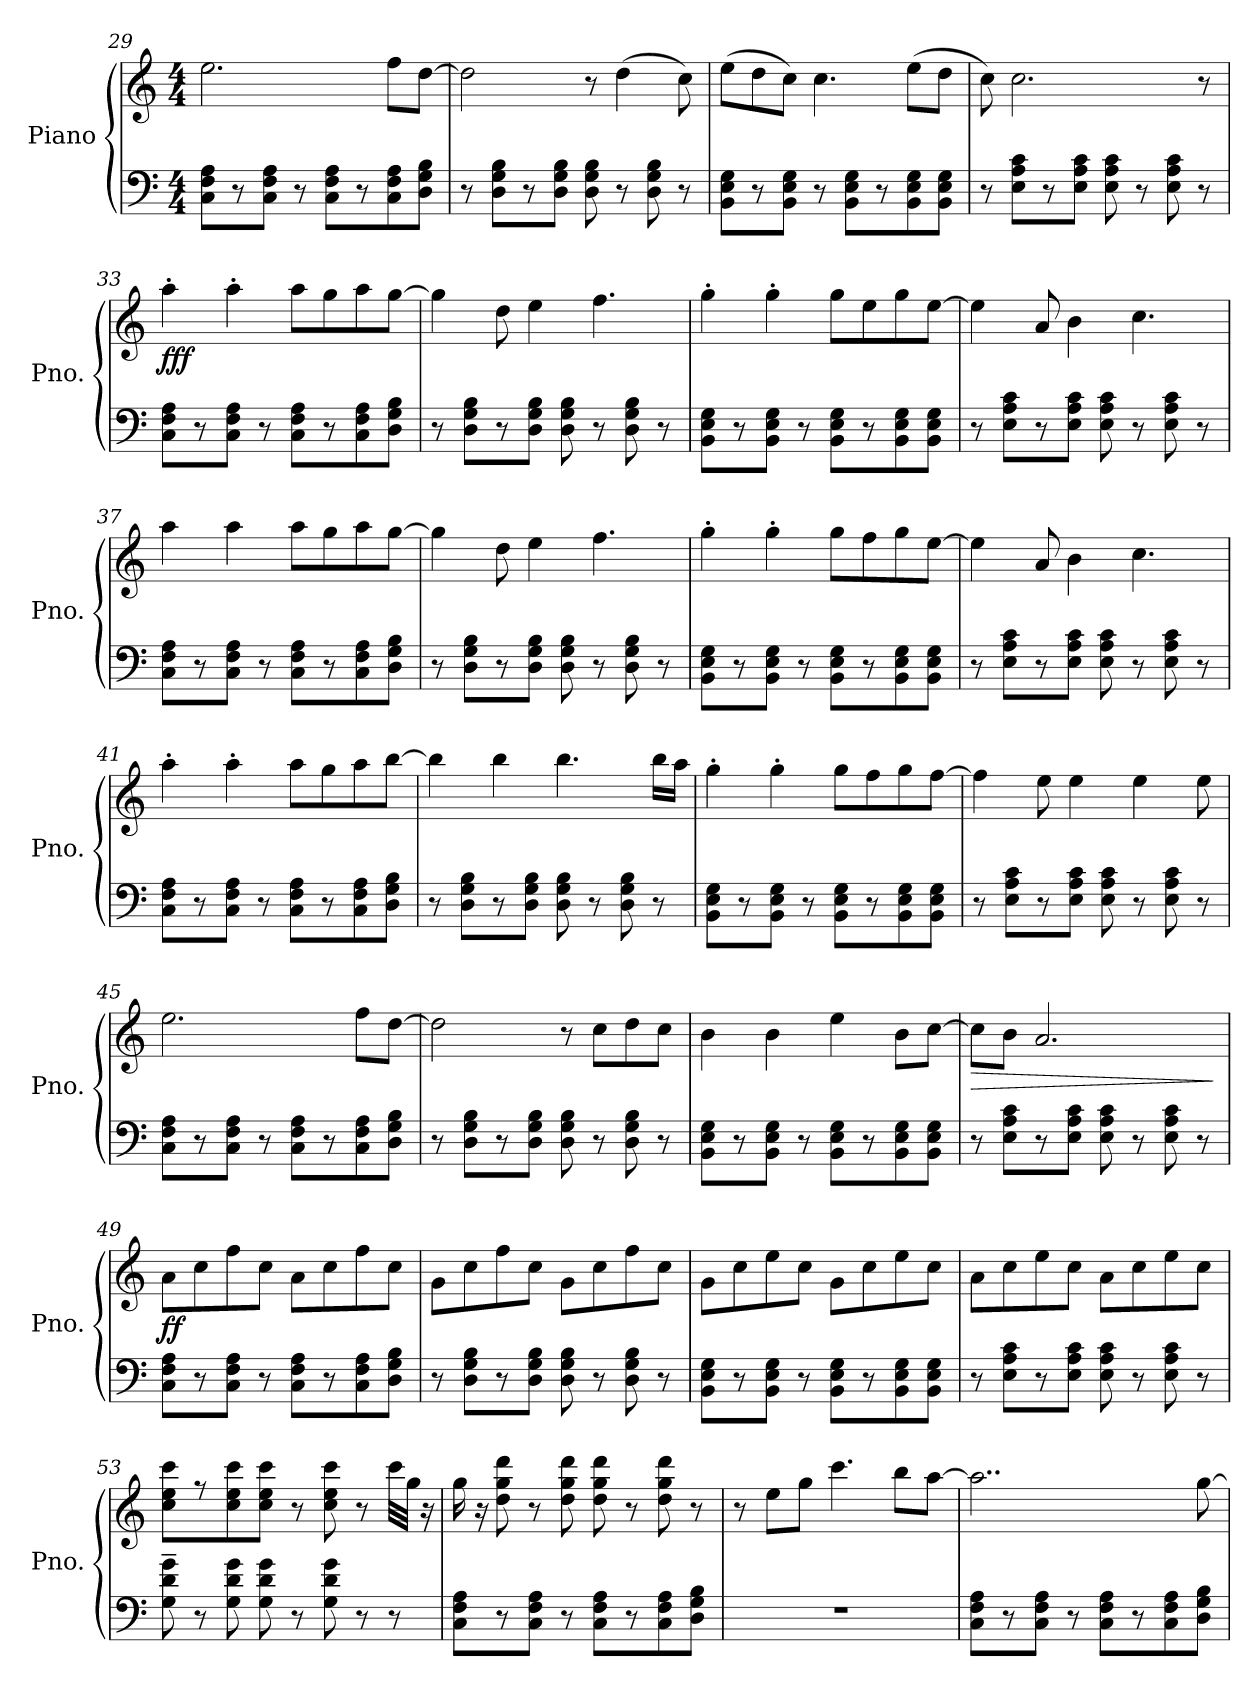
**kern	**kern	**dynam
*part1	*part1	*part1
*staff2	*staff1	*staff1/2
*I"Piano	*	*
*I'Pno.	*	*
*clefF4	*clefG2	*
*k[]	*k[]	*
*M4/4	*M4/4	*
=29	=29	=29
8C\ 8F\ 8A\L	2.ee\	.
8r	.	.
8C\ 8F\ 8A\J	.	.
8r	.	.
8C\ 8F\ 8A\L	.	.
8r	.	.
8C\ 8F\ 8A\	8ff\L	.
8D\ 8G\ 8B\J	[8dd\J	.
!!LO:LB:g=z
=30	=30	=30
8r	2dd\]	.
8D\ 8G\ 8B\L	.	.
8r	.	.
8D\ 8G\ 8B\J	.	.
8D\ 8G\ 8B\	8r	.
8r	(4dd\	.
8D\ 8G\ 8B\	.	.
8r	8cc\)	.
=31	=31	=31
8BB\ 8E\ 8G\L	(>8ee\L	.
8r	8dd\	.
8BB\ 8E\ 8G\J	8cc\J)	.
8r	4.cc\	.
8BB\ 8E\ 8G\L	.	.
8r	.	.
8BB\ 8E\ 8G\	(8ee\L	.
8BB\ 8E\ 8G\J	8dd\J	.
=32	=32	=32
8r	8cc\)	.
8E\ 8A\ 8c\L	2.cc\	.
8r	.	.
8E\ 8A\ 8c\J	.	.
8E\ 8A\ 8c\	.	.
8r	.	.
8E\ 8A\ 8c\	.	.
8r	8r	.
=33	=33	=33
!	!	!LO:DY:b
8C\ 8F\ 8A\L	4aa'\	fff
8r	.	.
8C\ 8F\ 8A\J	4aa'\	.
8r	.	.
8C\ 8F\ 8A\L	8aa\L	.
8r	8gg\	.
8C\ 8F\ 8A\	8aa\	.
8D\ 8G\ 8B\J	[8gg\J	.
=34	=34	=34
8r	4gg\]	.
8D\ 8G\ 8B\L	.	.
8r	8dd\	.
8D\ 8G\ 8B\J	4ee\	.
8D\ 8G\ 8B\	.	.
8r	4.ff\	.
8D\ 8G\ 8B\	.	.
8r	.	.
!!LO:LB:g=z
=35	=35	=35
8BB\ 8E\ 8G\L	4gg'\	.
8r	.	.
8BB\ 8E\ 8G\J	4gg'\	.
8r	.	.
8BB\ 8E\ 8G\L	8gg\L	.
8r	8ee\	.
8BB\ 8E\ 8G\	8gg\	.
8BB\ 8E\ 8G\J	[8ee\J	.
=36	=36	=36
8r	4ee\]	.
8E\ 8A\ 8c\L	.	.
8r	8a/	.
8E\ 8A\ 8c\J	4b\	.
8E\ 8A\ 8c\	.	.
8r	4.cc\	.
8E\ 8A\ 8c\	.	.
8r	.	.
=37	=37	=37
8C\ 8F\ 8A\L	4aa\	.
8r	.	.
8C\ 8F\ 8A\J	4aa\	.
8r	.	.
8C\ 8F\ 8A\L	8aa\L	.
8r	8gg\	.
8C\ 8F\ 8A\	8aa\	.
8D\ 8G\ 8B\J	[8gg\J	.
=38	=38	=38
8r	4gg\]	.
8D\ 8G\ 8B\L	.	.
8r	8dd\	.
8D\ 8G\ 8B\J	4ee\	.
8D\ 8G\ 8B\	.	.
8r	4.ff\	.
8D\ 8G\ 8B\	.	.
8r	.	.
=39	=39	=39
8BB\ 8E\ 8G\L	4gg'\	.
8r	.	.
8BB\ 8E\ 8G\J	4gg'\	.
8r	.	.
8BB\ 8E\ 8G\L	8gg\L	.
8r	8ff\	.
8BB\ 8E\ 8G\	8gg\	.
8BB\ 8E\ 8G\J	[8ee\J	.
!!LO:LB:g=z
=40	=40	=40
8r	4ee\]	.
8E\ 8A\ 8c\L	.	.
8r	8a/	.
8E\ 8A\ 8c\J	4b\	.
8E\ 8A\ 8c\	.	.
8r	4.cc\	.
8E\ 8A\ 8c\	.	.
8r	.	.
=41	=41	=41
8C\ 8F\ 8A\L	4aa'\	.
8r	.	.
8C\ 8F\ 8A\J	4aa'\	.
8r	.	.
8C\ 8F\ 8A\L	8aa\L	.
8r	8gg\	.
8C\ 8F\ 8A\	8aa\	.
8D\ 8G\ 8B\J	[8bb\J	.
=42	=42	=42
8r	4bb\]	.
8D\ 8G\ 8B\L	.	.
8r	4bb\	.
8D\ 8G\ 8B\J	.	.
8D\ 8G\ 8B\	4.bb\	.
8r	.	.
8D\ 8G\ 8B\	.	.
8r	16bb\LL	.
.	16aa\JJ	.
=43	=43	=43
8BB\ 8E\ 8G\L	4gg'\	.
8r	.	.
8BB\ 8E\ 8G\J	4gg'\	.
8r	.	.
8BB\ 8E\ 8G\L	8gg\L	.
8r	8ff\	.
8BB\ 8E\ 8G\	8gg\	.
8BB\ 8E\ 8G\J	[8ff\J	.
!!LO:PB:g=z
=44	=44	=44
8r	4ff\]	.
8E\ 8A\ 8c\L	.	.
8r	8ee\	.
8E\ 8A\ 8c\J	4ee\	.
8E\ 8A\ 8c\	.	.
8r	4ee\	.
8E\ 8A\ 8c\	.	.
8r	8ee\	.
!!LO:LB:g=z
=45	=45	=45
8C\ 8F\ 8A\L	2.ee\	.
8r	.	.
8C\ 8F\ 8A\J	.	.
8r	.	.
8C\ 8F\ 8A\L	.	.
8r	.	.
8C\ 8F\ 8A\	8ff\L	.
8D\ 8G\ 8B\J	[8dd\J	.
=46	=46	=46
8r	2dd\]	.
8D\ 8G\ 8B\L	.	.
8r	.	.
8D\ 8G\ 8B\J	.	.
8D\ 8G\ 8B\	8r	.
8r	8cc\L	.
8D\ 8G\ 8B\	8dd\	.
8r	8cc\J	.
=47	=47	=47
8BB\ 8E\ 8G\L	4b\	.
8r	.	.
8BB\ 8E\ 8G\J	4b\	.
8r	.	.
8BB\ 8E\ 8G\L	4ee\	.
8r	.	.
8BB\ 8E\ 8G\	8b\L	.
8BB\ 8E\ 8G\J	[8cc\J	.
=48	=48	=48
!	!	!LO:HP:b
8r	8cc\L]	>
8E\ 8A\ 8c\L	8b\J	.
8r	2.a/	.
8E\ 8A\ 8c\J	.	.
8E\ 8A\ 8c\	.	.
8r	.	.
8E\ 8A\ 8c\	.	.
8r	.	.
.	.	]
=49	=49	=49
!	!	!LO:DY:b
8C\ 8F\ 8A\L	8a\L	ff
8r	8cc\	.
8C\ 8F\ 8A\J	8ff\	.
8r	8cc\J	.
8C\ 8F\ 8A\L	8a\L	.
8r	8cc\	.
8C\ 8F\ 8A\	8ff\	.
8D\ 8G\ 8B\J	8cc\J	.
!!LO:PB:g=z
=50	=50	=50
8r	8g\L	.
8D\ 8G\ 8B\L	8cc\	.
8r	8ff\	.
8D\ 8G\ 8B\J	8cc\J	.
8D\ 8G\ 8B\	8g\L	.
8r	8cc\	.
8D\ 8G\ 8B\	8ff\	.
8r	8cc\J	.
=51	=51	=51
8BB\ 8E\ 8G\L	8g\L	.
8r	8cc\	.
8BB\ 8E\ 8G\J	8ee\	.
8r	8cc\J	.
8BB\ 8E\ 8G\L	8g\L	.
8r	8cc\	.
8BB\ 8E\ 8G\	8ee\	.
8BB\ 8E\ 8G\J	8cc\J	.
=52	=52	=52
8r	8a\L	.
8E\ 8A\ 8c\L	8cc\	.
8r	8ee\	.
8E\ 8A\ 8c\J	8cc\J	.
8E\ 8A\ 8c\	8a\L	.
8r	8cc\	.
8E\ 8A\ 8c\	8ee\	.
8r	8cc\J	.
=53	=53	=53
8G\~ 8d\~ 8g\~	8cc\ 8ee\ 8ccc\L	.
8r	8r	.
8G\ 8d\ 8g\	8cc\ 8ee\ 8ccc\	.
8G\ 8d\ 8g\	8cc\ 8ee\ 8ccc\J	.
8r	8r	.
8G\ 8d\ 8g\	8cc\ 8ee\ 8ccc\	.
8r	8r	.
8r	32ccc\LLL	.
.	32gg\JJJ	.
.	16r	.
!!LO:LB:g=z
=54	=54	=54
8C\ 8F\ 8A\L	16gg\	.
.	16r	.
8r	8dd\ 8gg\ 8ddd\	.
8C\ 8F\ 8A\J	8r	.
8r	8dd\ 8gg\ 8ddd\	.
8C\ 8F\ 8A\L	8dd\ 8gg\ 8ddd\	.
8r	8r	.
8C\ 8F\ 8A\	8dd\ 8gg\ 8ddd\	.
8D\ 8G\ 8B\J	8r	.
=55	=55	=55
1r	8r	.
.	8ee\L	.
.	8gg\J	.
.	4.ccc\	.
.	8bb\L	.
.	[8aa\J	.
=56	=56	=56
8C\ 8F\ 8A\L	2..aa\]	.
8r	.	.
8C\ 8F\ 8A\J	.	.
8r	.	.
8C\ 8F\ 8A\L	.	.
8r	.	.
8C\ 8F\ 8A\	.	.
8D\ 8G\ 8B\J	[8gg\	.
=	=	=
*-	*-	*-
